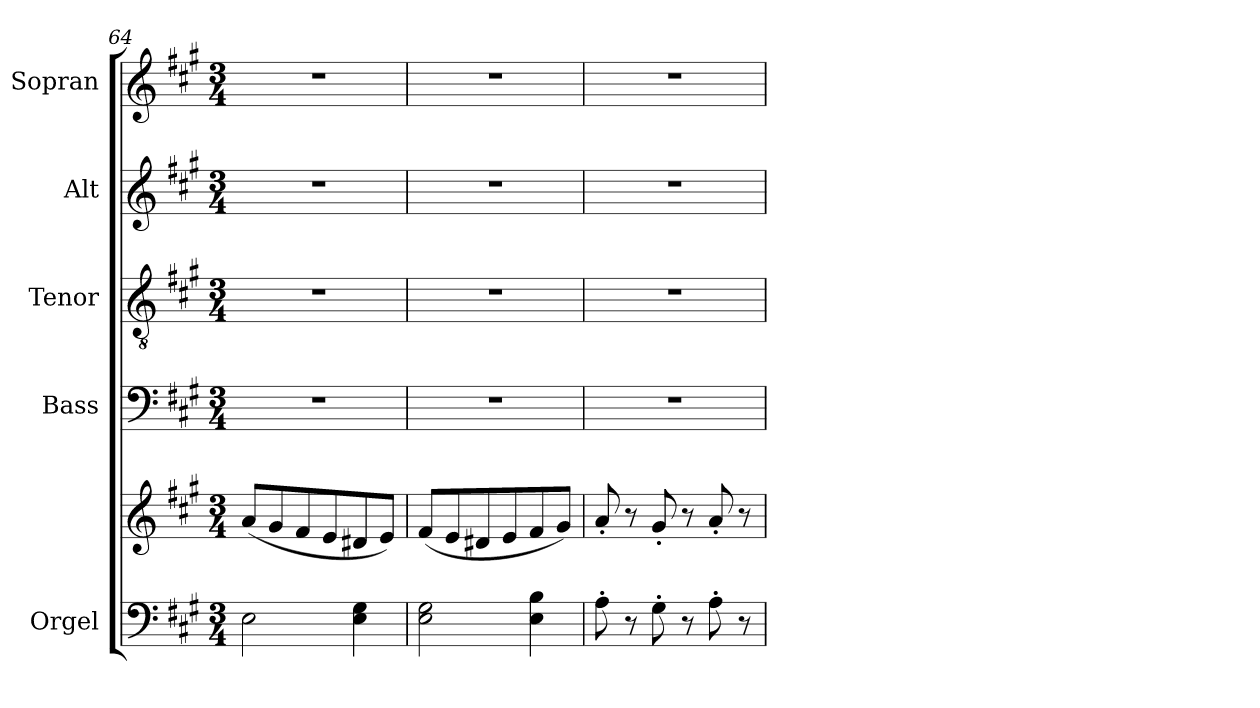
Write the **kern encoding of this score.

**kern	**kern	**kern	**kern	**kern	**kern
*part5	*part5	*part4	*part3	*part2	*part1
*staff6	*staff5	*staff4	*staff3	*staff2	*staff1
*I"Orgel	*	*I"Bass	*I"Tenor	*I"Alt	*I"Sopran
*I'Org.	*	*I'B.	*I'T.	*I'A.	*I'S.
*clefF4	*clefG2	*clefF4	*clefGv2	*clefG2	*clefG2
*k[f#c#g#]	*k[f#c#g#]	*k[f#c#g#]	*k[f#c#g#]	*k[f#c#g#]	*k[f#c#g#]
*A:	*A:	*A:	*A:	*A:	*A:
*M3/4	*M3/4	*M3/4	*M3/4	*M3/4	*M3/4
=64	=64	=64	=64	=64	=64
2E\	(<8a/L	2.r	2.r	2.r	2.r
.	8g#/	.	.	.	.
.	8f#/	.	.	.	.
.	8e/	.	.	.	.
4E\ 4G#\	8d#X/	.	.	.	.
.	8e/J)	.	.	.	.
=65	=65	=65	=65	=65	=65
2E\ 2G#\	(<8f#/L	2.r	2.r	2.r	2.r
.	8e/	.	.	.	.
.	8d#X/	.	.	.	.
.	8e/	.	.	.	.
4E\ 4B\	8f#/	.	.	.	.
.	8g#/J)	.	.	.	.
=66	=66	=66	=66	=66	=66
8A'>\	8a'</	2.r	2.r	2.r	2.r
8r	8r	.	.	.	.
8G#'>\	8g#'</	.	.	.	.
8r	8r	.	.	.	.
8A'>\	8a'</	.	.	.	.
8r	8r	.	.	.	.
=	=	=	=	=	=
*-	*-	*-	*-	*-	*-
